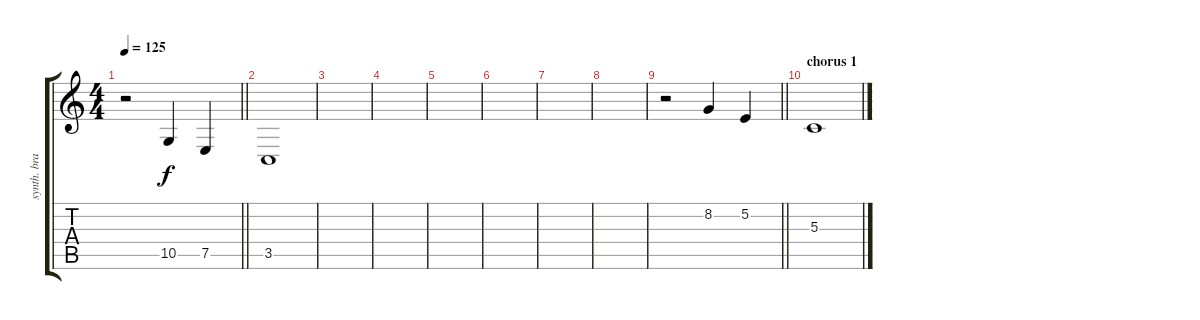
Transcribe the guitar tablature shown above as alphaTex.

\track ("synth. brass" "synth. bra") {instrument synthbrass2}
\staff {score tabs}
\tuning (E4 B3 G3 D3 A2 E2) {hide}
\ts (4 4)
\tempo 125
\clef g2
\barLineRight lightlight
\ks c
r.2{dy f} 10.5.4 7.5.4 |
3.5.1 |
|
|
|
|
|
|
\barLineRight lightlight
r.2 8.2.4 5.2.4 |
\section ("" "chorus 1")
5.3.1
